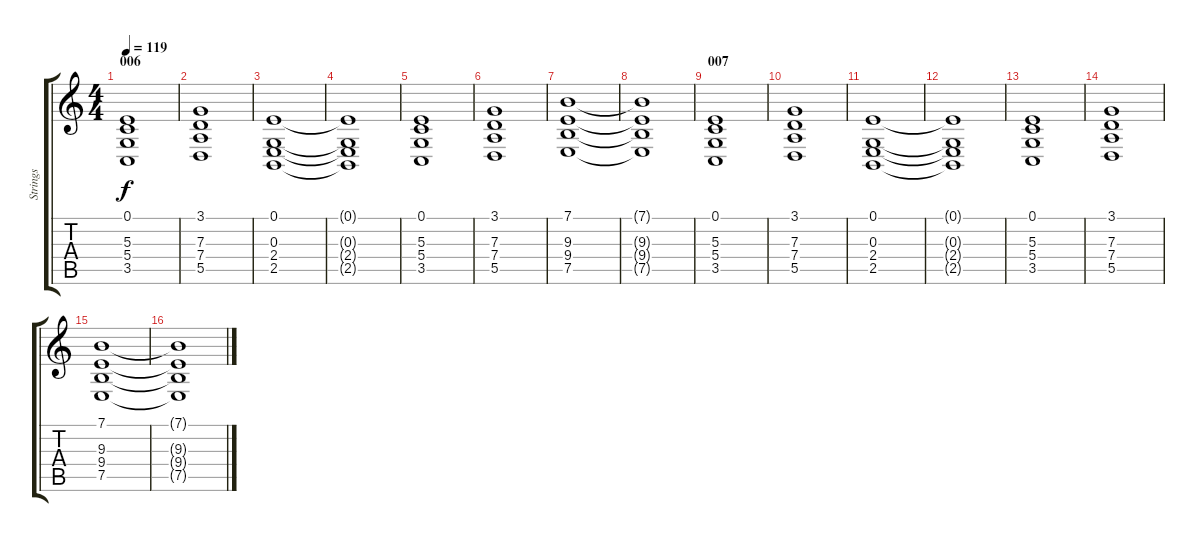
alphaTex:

\track ("Strings" "Strings") {instrument stringensemble1}
\staff {score tabs}
\tuning (E4 B3 G3 D3 A2 E2) {hide}
\ts (4 4)
\section ("" "006")
\tempo 119
\clef g2
\ks c
(0.1 5.3 5.4 3.5).1{dy f} |
(3.1 7.3 7.4 5.5).1 |
(0.1 0.3 2.4 2.5).1 |
(0.1{t} 0.3{t} 2.4{t} 2.5{t}).1 |
(0.1 5.3 5.4 3.5).1 |
(3.1 7.3 7.4 5.5).1 |
(7.1 9.3 9.4 7.5).1 |
(7.1{t} 9.3{t} 9.4{t} 7.5{t}).1 |
\section ("" "007")
(0.1 5.3 5.4 3.5).1 |
(3.1 7.3 7.4 5.5).1 |
(0.1 0.3 2.4 2.5).1 |
(0.1{t} 0.3{t} 2.4{t} 2.5{t}).1 |
(0.1 5.3 5.4 3.5).1 |
(3.1 7.3 7.4 5.5).1 |
(7.1 9.3 9.4 7.5).1 |
(7.1{t} 9.3{t} 9.4{t} 7.5{t}).1
